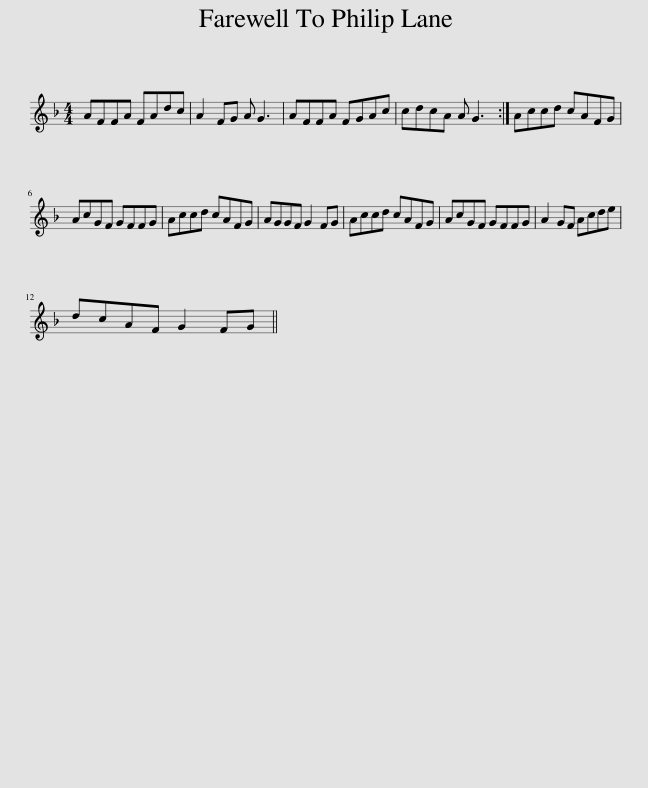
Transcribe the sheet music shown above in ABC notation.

X:1
L:1/8
M:4/4
I:linebreak $
K:F
V:1 treble
V:1
 AFFA FAdc | A2 FG A G3 | AFFA FGAc | cdcA A G3 :| Accd cAFG |$ %5
 AcGF GFFG | Accd cAFG | AGGF G2 FG | Accd cAFG | AcGF GFFG | %10
 A2 GF Acde |$ dcAF G2 FG || %12
